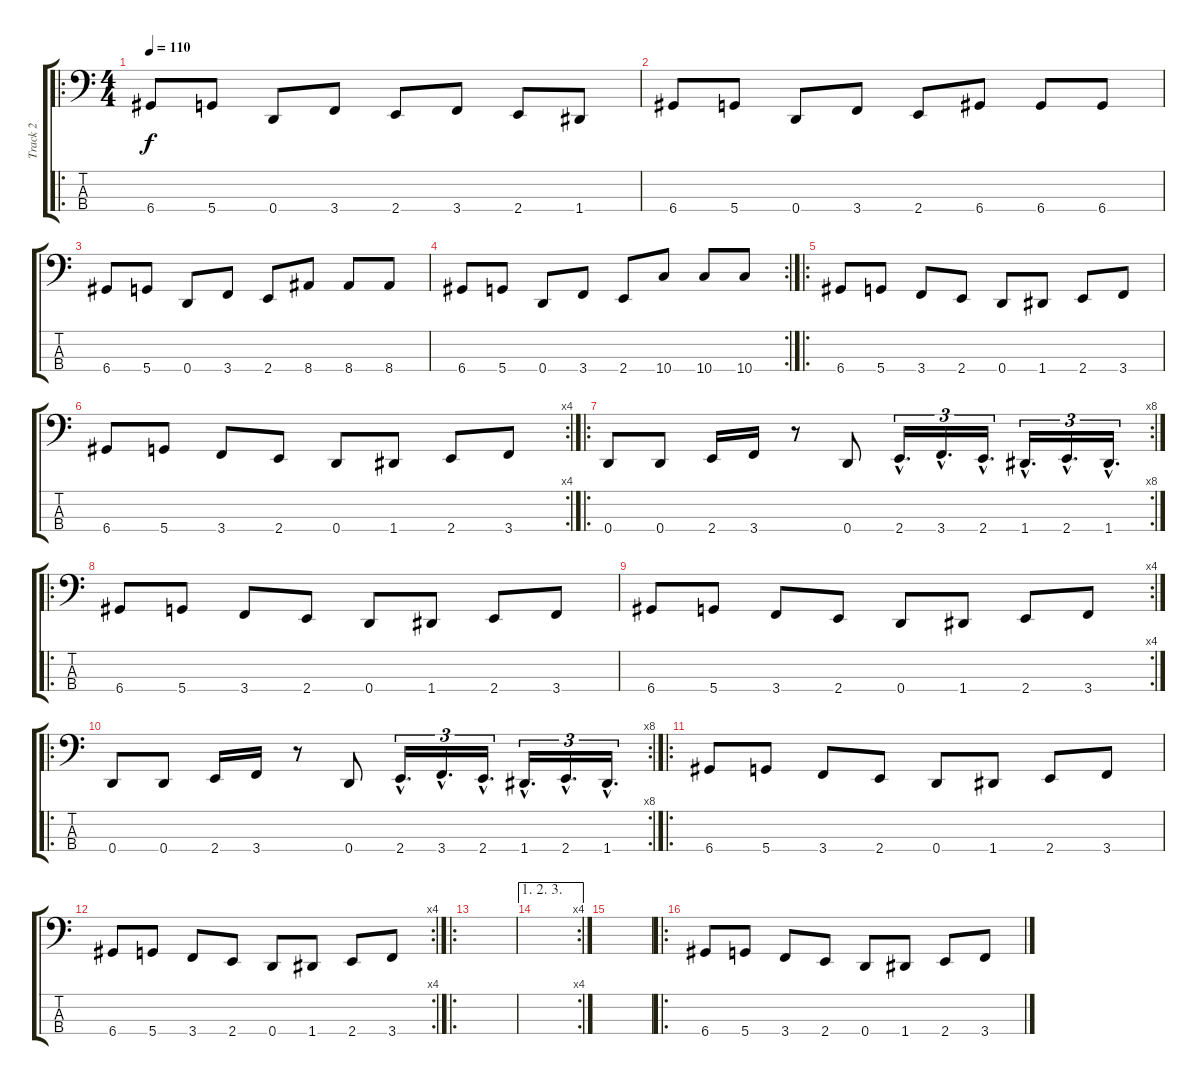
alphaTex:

\track ("Track 2" "Track 2") {instrument electricbasspick}
\staff {score tabs}
\tuning (G2 D2 A1 D1) {hide}
\ro
\ts (4 4)
\tempo 110
\clef f4
\ks c
6.4.8{dy f instrument electricbasspick} 5.4.8 0.4.8 3.4.8 2.4.8 3.4.8 2.4.8 1.4.8 |
6.4.8 5.4.8 0.4.8 3.4.8 2.4.8 6.4.8 6.4.8 6.4.8 |
6.4.8 5.4.8 0.4.8 3.4.8 2.4.8 8.4.8 8.4.8 8.4.8 |
\rc 2
6.4.8 5.4.8 0.4.8 3.4.8 2.4.8 10.4.8 10.4.8 10.4.8 |
\ro
6.4.8 5.4.8 3.4.8 2.4.8 0.4.8 1.4.8 2.4.8 3.4.8 |
\rc 4
6.4.8 5.4.8 3.4.8 2.4.8 0.4.8 1.4.8 2.4.8 3.4.8 |
\ro
\rc 8
0.4.8 0.4.8 2.4.16 3.4.16 r.8 0.4.8 2.4{hac}.16{d tu (3 2)} 3.4{hac}.16{d tu (3 2)} 2.4{hac}.16{d tu (3 2)} 1.4{hac}.16{d tu (3 2)} 2.4{hac}.16{d tu (3 2)} 1.4{hac}.16{d tu (3 2)} |
\ro
6.4.8 5.4.8 3.4.8 2.4.8 0.4.8 1.4.8 2.4.8 3.4.8 |
\rc 4
6.4.8 5.4.8 3.4.8 2.4.8 0.4.8 1.4.8 2.4.8 3.4.8 |
\ro
\rc 8
0.4.8 0.4.8 2.4.16 3.4.16 r.8 0.4.8 2.4{hac}.16{d tu (3 2)} 3.4{hac}.16{d tu (3 2)} 2.4{hac}.16{d tu (3 2)} 1.4{hac}.16{d tu (3 2)} 2.4{hac}.16{d tu (3 2)} 1.4{hac}.16{d tu (3 2)} |
\ro
6.4.8 5.4.8 3.4.8 2.4.8 0.4.8 1.4.8 2.4.8 3.4.8 |
\rc 4
6.4.8 5.4.8 3.4.8 2.4.8 0.4.8 1.4.8 2.4.8 3.4.8 |
\ro
|
\ae (1 2 3)
\rc 4
|
|
\ro
6.4.8 5.4.8 3.4.8 2.4.8 0.4.8 1.4.8 2.4.8 3.4.8
